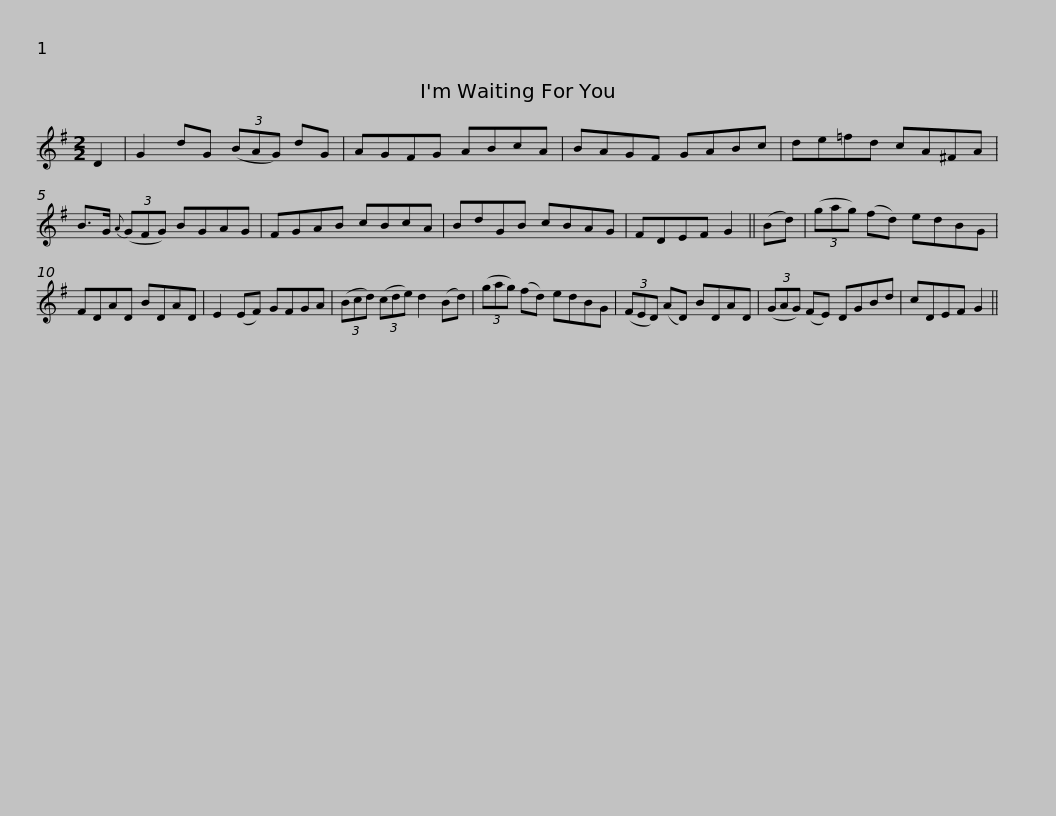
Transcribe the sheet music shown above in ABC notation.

X:1
L:1/8
M:2/2
I:linebreak $
K:G
V:1 treble
V:1
 D2 | G2 dG (3(BAG) dG | AGFG ABcA | BAGF GABc | de=fd cA^FA | %5
 B>G{A} (3(GFG) BGAG |$ FGAB cBcA | BdGB cBAG | FDEF G2 || (Bd) | %10
 (3(gag) (fd) edBG | FDAD BDAD |$ E2 (EF) GFGA | (3(Bcd) (3(cde) d2 (Bd) | (3(gag) (fd) edBG | %15
 (3(FED) (AD) BDAD | (3(GAG) (FE) DGBd |$ cDEF G2 || %18
